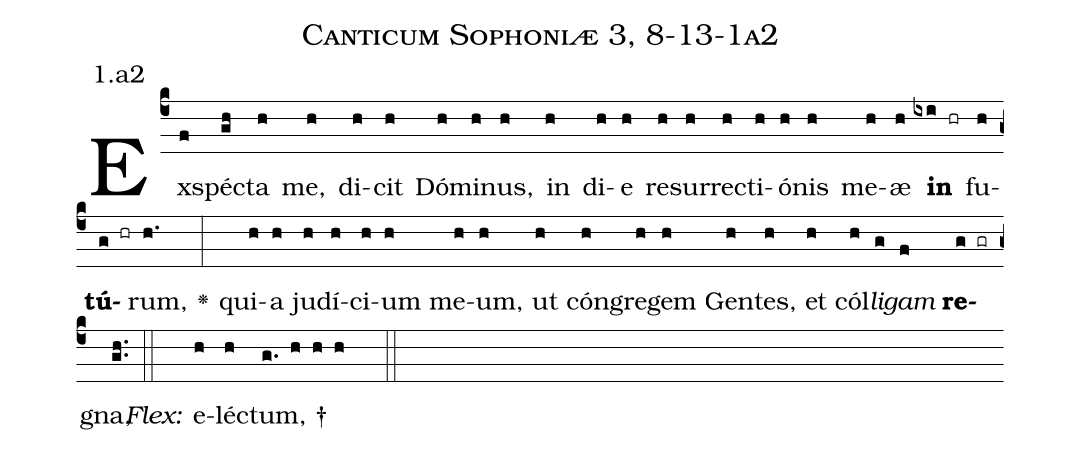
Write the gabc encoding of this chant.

name: Canticum Sophoniæ 3, 8-13-1a2;
annotation: 1.a2;
%%
(c4)Ex(f)spé(gh)cta(h) me,(h) di(h)cit(h) Dó(h)mi(h)nus,(h) in(h) di(h)e(h) re(h)sur(h)re(h)cti(h)ó(h)nis(h) me(h)æ(h) <b>in</b>(ixi hr) fu(h)<b>tú</b>(g hr)rum,(h.) <v>\greheightstar</v>(:) qui(h)a(h) ju(h)dí(h)ci(h)um(h) me(h)um,(h) ut(h) cón(h)gre(h)gem(h) Gen(h)tes,(h) et(h) cól(h)<i>li</i>(g)<i>gam</i>(f) <b>re</b>(g gr)gna,(gh..) (::)
<i>Flex:</i>()  e(h)lé(h)ctum, †(g. h h h  ::)

%E(h) u(h) o(g) u(f) a(g) e.(gh..) (::)
